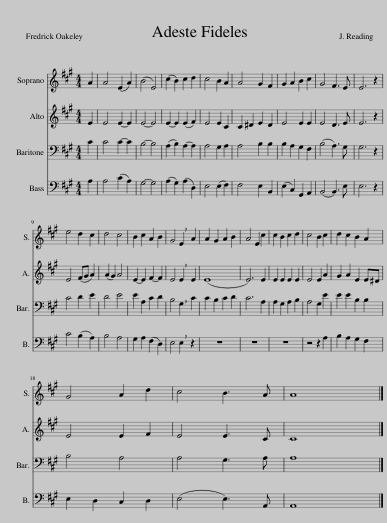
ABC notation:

X:1
%%score 1 2 3 4
L:1/8
M:4/4
I:linebreak $
K:A
V:1 treble
V:2 treble
V:3 bass
V:4 bass
V:1
 A2 | A4 (E2 A2) | (B4 E4) | (c2 B2) c2 d2 | c4 B2 A2 | %5
 A4 G2 F2 | G2 A2 B2 c2 | G4 F3 E | E6 z2 |$ e4 d2 c2 | %10
 d4 c4 | B2 c2 A2 B2 | G4 !breath!E2 A2 | A2 G2 A2 B2 | A4 E2 c2 | %15
 c2 B2 c2 d2 | c4 B2 c2 | d2 c2 B2 A2 |$ G4 A2 d2 | c4 B3 A | %20
 A8 |] %21
V:2
 E2 | E4 E2- E2 | E4- E4 | E2- E2 (E2 F2) | E4 E2 C2 | %5
 C2 ^D2 E2 D2 | E4 E2 E2 | E4 D3 E | E6 z2 |$ E4 (FG A2) | %10
 (A2 G2) A4 | E2- E2 F2- F2 | E4 !breath!E2 E2 | (E8 | E6) E2 | %15
 E2 E2 E2 E2 | E4 E2 A2 | G2 A2 E2 E^D |$ E4 E2 F2 | E4 E3 C | %20
 C8 |] %21
V:3
 C2 | C4 C2- C2 | B,4- B,4 | (A,2 B,2) A,2- A,2 | A,4 G,2 A,2 | %5
 A,4 B,2 B,2 | B,2 A,2 G,2 F,2 | (B,4 A,3) G, | G,6 z2 |$ C4 D2 E2 | %10
 D4 E4 | E2 A,2 C2 D2 | B,4 !breath!G,2 C2 | C2 B,2 C2 D2 | C6 A,2 | %15
 A,2 G,2 A,2 B,2 | A,4 G,2 E2 | E2 E2 B,2 B,2 |$ B,4 A,4 | A,4 G,3 A, | %20
 A,8 |] %21
V:4
 A,2 | A,4 (C2 A,2) | G,4- G,4 | (A,2 G,2) (A,2 D,2) | E,4 (E,2 F,2) | %5
 F,4 E,2 B,,2 | (E,2 C,2) G,,2 A,,2 | (B,,4 B,,3) E, | E,6 z2 |$ C4 (B,2 A,2) | %10
 B,4 A,4 | G,2 A,2 (F,2 D,2) | E,4 !breath!E,2 z2 | z8 | z8 | %15
 z8 | z4 z2 A,2 | B,2 A,2 G,2 F,2 |$ E,2 D,2 C,2 D,2 | (E,4 E,3) A,, | %20
 A,,8 |] %21
